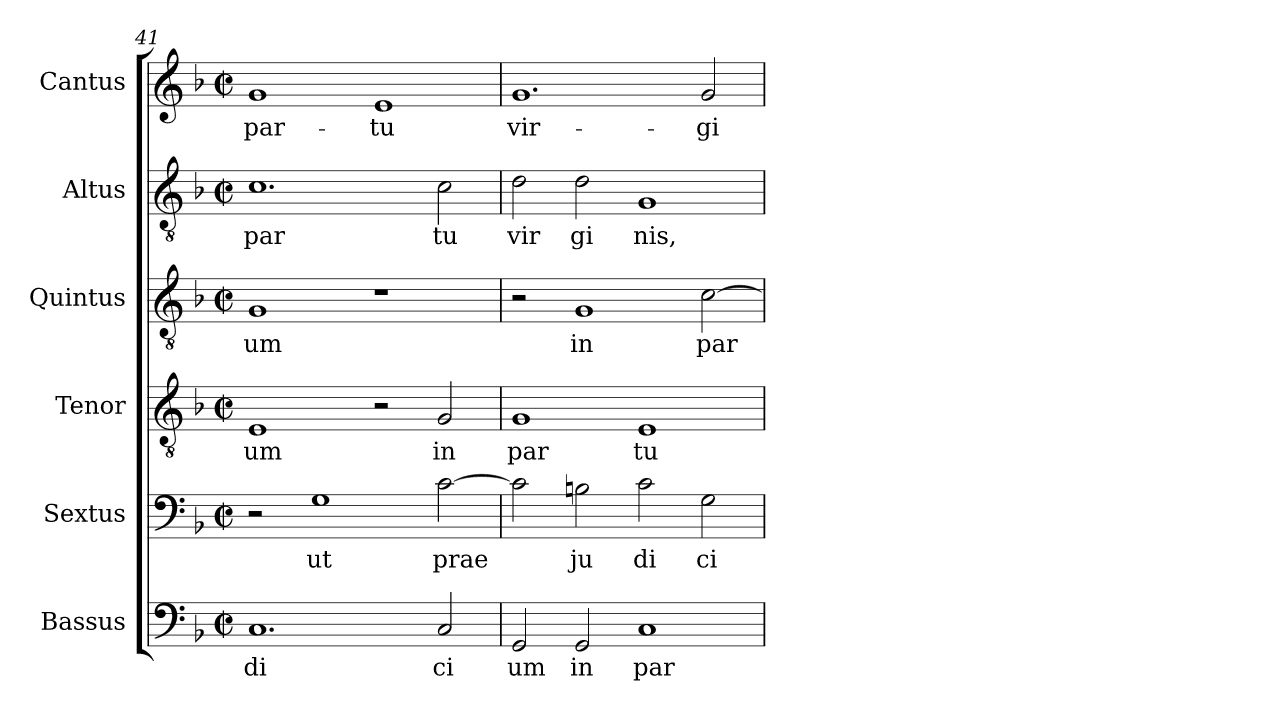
**kern	**text	**kern	**text	**kern	**text	**kern	**text	**kern	**text	**kern	**text
*part6	*part6	*part5	*part5	*part4	*part4	*part3	*part3	*part2	*part2	*part1	*part1
*staff6	*staff6	*staff5	*staff5	*staff4	*staff4	*staff3	*staff3	*staff2	*staff2	*staff1	*staff1
*I"Bassus	*	*I"Sextus	*	*I"Tenor	*	*I"Quintus	*	*I"Altus	*	*I"Cantus	*
*clefF4	*	*clefF4	*	*clefGv2	*	*clefGv2	*	*clefGv2	*	*clefG2	*
*k[b-]	*	*k[b-]	*	*k[b-]	*	*k[b-]	*	*k[b-]	*	*k[b-]	*
*F:	*	*F:	*	*F:	*	*F:	*	*F:	*	*F:	*
*M2/2	*	*M2/2	*	*M2/2	*	*M2/2	*	*M2/2	*	*M2/2	*
*met(c|)	*	*met(c|)	*	*met(c|)	*	*met(c|)	*	*met(c|)	*	*met(c|)	*
=41	=41	=41	=41	=41	=41	=41	=41	=41	=41	=41	=41
!	!LO:LY:b:cj	!	!	!	!LO:LY:b:cj	!	!LO:LY:b:cj	!	!LO:LY:b:cj	!	!LO:LY:b:cj
1.C	di	2r	.	1E	um	1G	-um	1.c	par	1g	par-
!	!	!	!LO:LY:b:cj	!	!	!	!	!	!	!	!
.	.	1G	ut	.	.	.	.	.	.	.	.
!	!	!	!	!	!	!	!	!	!	!	!LO:LY:b:cj
.	.	.	.	2r	.	1r	.	.	.	1e	-tu
!	!LO:LY:b:cj	!	!LO:LY:b	!	!LO:LY:b:cj	!	!	!	!LO:LY:b:cj	!	!
2C/	ci	[>2c\	prae	2G/	in	.	.	2c\	tu	.	.
=42	=42	=42	=42	=42	=42	=42	=42	=42	=42	=42	=42
!	!LO:LY:b:cj	!	!	!	!LO:LY:b:cj	!	!	!	!LO:LY:b:cj	!	!LO:LY:b:cj
2GG/	um	2c\]	.	1G	par	2r	.	2d\	vir	1.g	vir-
!	!LO:LY:b:cj	!	!LO:LY:b:cj	!	!	!	!LO:LY:b:cj	!	!LO:LY:b:cj	!	!
2GG/	in	2B\	ju	.	.	1G	in	2d\	gi	.	.
!	!LO:LY:b:cj	!	!LO:LY:b:cj	!	!LO:LY:b:cj	!	!	!	!LO:LY:b:cj	!	!
1C	par	2c\	di	1E	tu	.	.	1G	nis,	.	.
!	!	!	!LO:LY:b:cj	!	!	!	!LO:LY:b	!	!	!	!LO:LY:b:cj
.	.	2G\	ci	.	.	[<2c\	par-	.	.	2g/	-gi-
=	=	=	=	=	=	=	=	=	=	=	=
*-	*-	*-	*-	*-	*-	*-	*-	*-	*-	*-	*-
